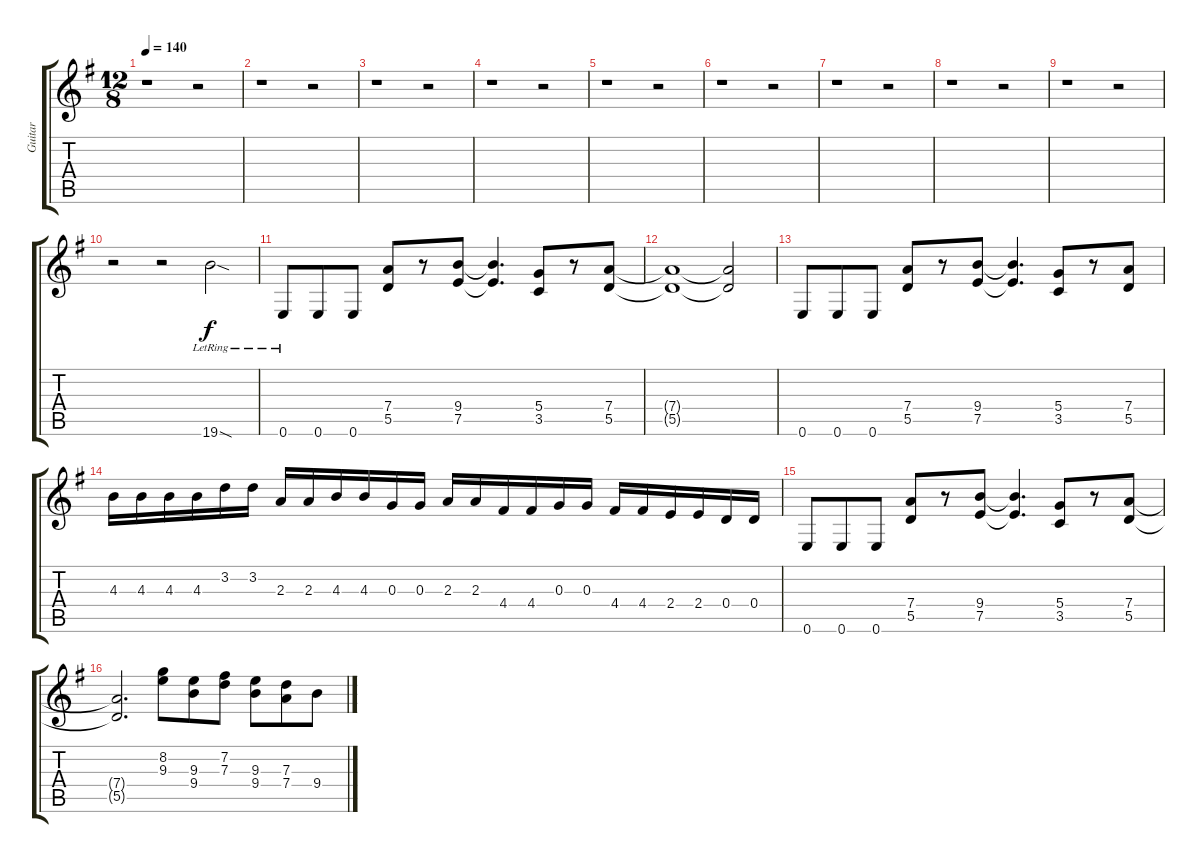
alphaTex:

\track ("Guitar" "Guitar") {instrument distortionguitar}
\staff {score tabs}
\tuning (E4 B3 G3 D3 A2 E2) {hide}
\ts (12 8)
\tempo 140
\clef g2
\ks g
r.1{dy f} r.2 |
r.1 r.2 |
r.1 r.2 |
r.1 r.2 |
r.1 r.2 |
r.1 r.2 |
r.1 r.2 |
r.1 r.2 |
r.1 r.2 |
r.2 r.2 19.6{sod lr}.2 |
0.6{lr}.8 0.6.8 0.6.8 (7.4 5.5).8 r.8 (9.4 7.5).8 (9.4{t} 7.5{t}).4{d} (5.4 3.5).8 r.8 (7.4 5.5).8 |
(7.4{t} 5.5{t}).1 (7.4{t} 5.5{t}).2 |
0.6.8 0.6.8 0.6.8 (7.4 5.5).8 r.8 (9.4 7.5).8 (9.4{t} 7.5{t}).4{d} (5.4 3.5).8 r.8 (7.4 5.5).8 |
4.3.16 4.3.16 4.3.16 4.3.16 3.2.16 3.2.16 2.3.16 2.3.16 4.3.16 4.3.16 0.3.16 0.3.16 2.3.16 2.3.16 4.4.16 4.4.16 0.3.16 0.3.16 4.4.16 4.4.16 2.4.16 2.4.16 0.4.16 0.4.16 |
0.6.8 0.6.8 0.6.8 (7.4 5.5).8 r.8 (9.4 7.5).8 (9.4{t} 7.5{t}).4{d} (5.4 3.5).8 r.8 (7.4 5.5).8 |
(7.4{t} 5.5{t}).2{d} (8.2 9.3).8 (9.3 9.4).8 (7.2 7.3).8 (9.3 9.4).8 (7.3 7.4).8 9.4.8
